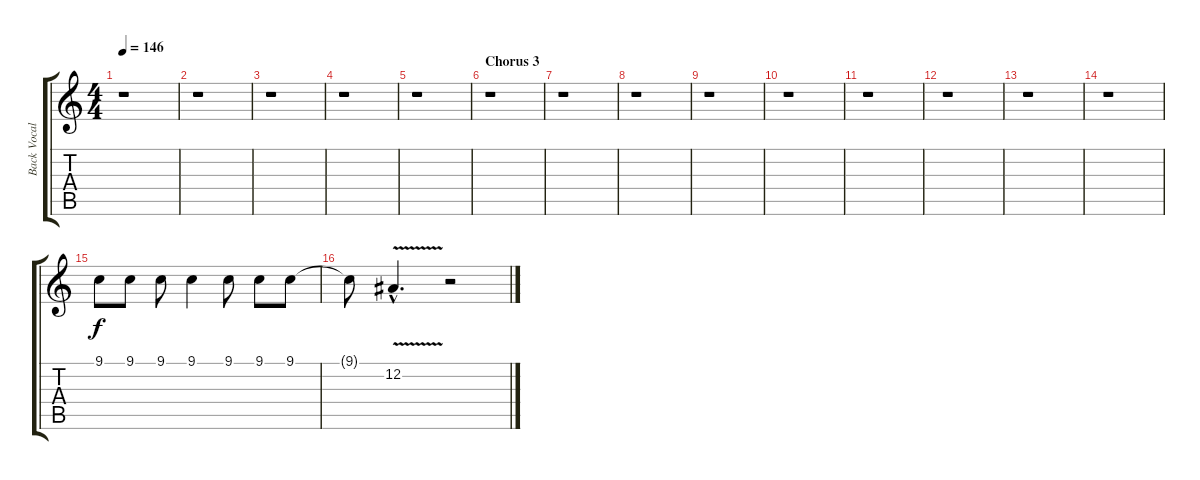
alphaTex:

\track ("Back Vocal" "Back Vocal") {instrument viola}
\staff {score tabs}
\tuning (Eb4 Bb3 Gb3 Db3 Ab2 Eb2) {hide}
\ts (4 4)
\tempo 146
\clef g2
\ks c
r.1{dy f} |
r.1 |
r.1 |
r.1 |
r.1 |
\section ("" "Chorus 3")
r.1 |
r.1 |
r.1 |
r.1 |
r.1 |
r.1 |
r.1 |
r.1 |
r.1 |
9.1.8 9.1.8 9.1.8 9.1.4 9.1.8 9.1.8 9.1.8 |
9.1{t}.8 12.2{v hac}.4{d} r.2
